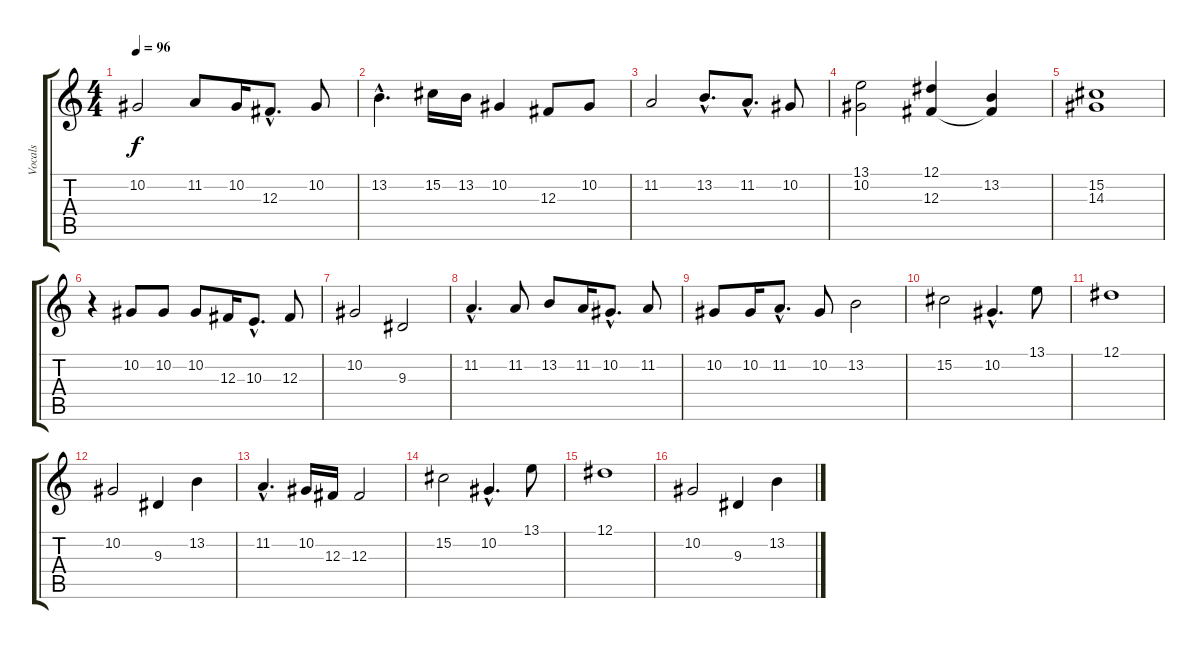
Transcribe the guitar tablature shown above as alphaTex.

\track ("Vocals" "Vocals") {instrument lead2sawtooth}
\staff {score tabs}
\tuning (Eb4 Bb3 Gb3 Db3 Ab2 Eb2) {hide}
\ts (4 4)
\section ("" "")
\tempo 96
\clef g2
\ks c
10.2.2{dy f} 11.2.8 10.2.16 12.3{hac}.8{d} 10.2.8 |
13.2{hac}.4{d} 15.2.16 13.2.16 10.2.4 12.3.8 10.2.8 |
11.2.2 13.2{hac}.8{d} 11.2{hac}.8{d} 10.2.8 |
(13.1 10.2).2 (12.1 12.3).4 (13.2 12.3{t}).4 |
(15.2 14.3).1 |
r.4 10.2.8 10.2.8 10.2.8 12.3.16 10.3{hac}.8{d} 12.3.8 |
10.2.2 9.3.2 |
11.2{hac}.4{d} 11.2.8 13.2.8 11.2.16 10.2{hac}.8{d} 11.2.8 |
10.2.8 10.2.16 11.2{hac}.8{d} 10.2.8 13.2.2 |
\section ("" "")
15.2.2 10.2{hac}.4{d} 13.1.8 |
12.1.1 |
10.2.2 9.3.4 13.2.4 |
11.2{hac}.4{d} 10.2.16 12.3.16 12.3.2 |
15.2.2 10.2{hac}.4{d} 13.1.8 |
12.1.1 |
10.2.2 9.3.4 13.2.4
